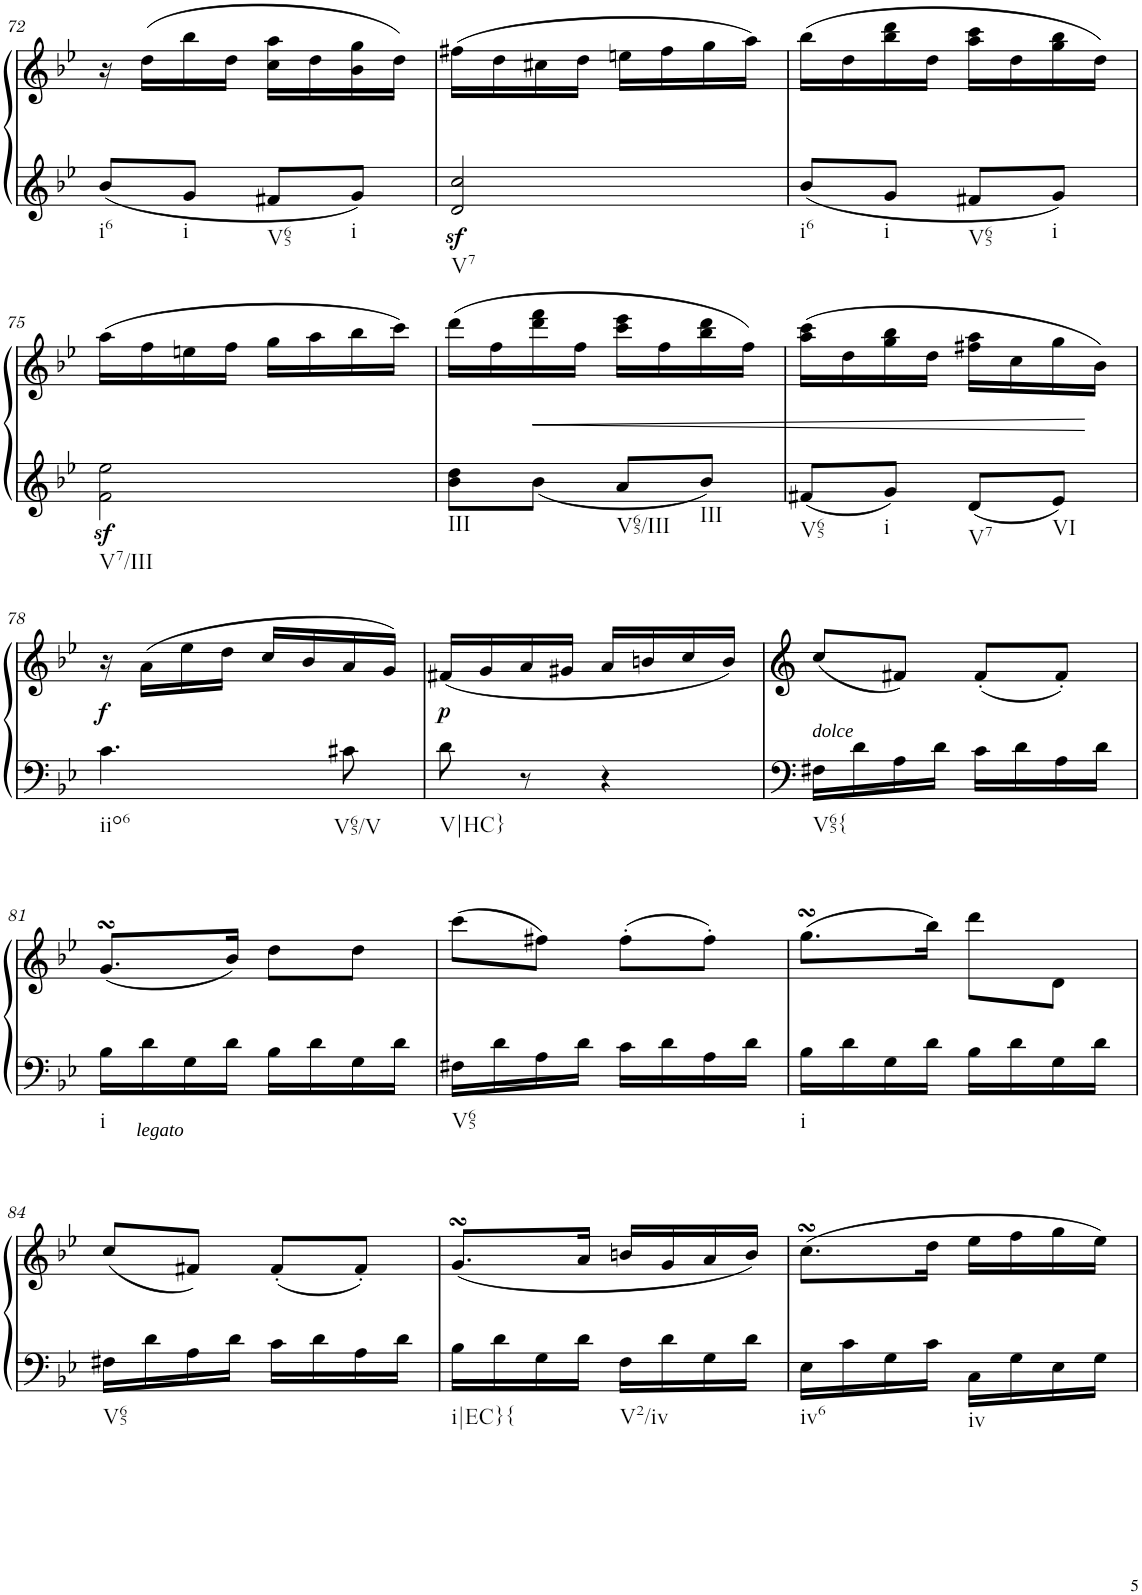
**kern	**kern	**dynam
*part1	*part1	*part1
*staff2	*staff1	*staff1/2
*I"Klavier linke Hand	*	*
!!LO:PB:g=z
*clefG2	*clefG2	*
*k[b-e-]	*k[b-e-]	*
*M2/4	*M2/4	*
=72	=72	=72
!LO:TX:b:t=i6	!	!
8b-/L	16r	.
.	(16dd\LL	.
!LO:TX:b:t=i	!	!
8g/J	16bb-\	.
.	16dd\JJ	.
!LO:TX:b:t=V65	!	!
8f#X/L	16cc\ 16aa\LL	.
.	16dd\	.
!LO:TX:b:t=i	!	!
8g/J	16b-\ 16gg\	.
.	16dd\JJ)	.
=73	=73	=73
!LO:TX:b:t=V7	!	!
2d/z< 2cc/z<	(16ff#X\LL	.
.	16dd\	.
.	16cc#X\	.
.	16dd\JJ	.
.	16een\LL	.
.	16ff#\	.
.	16gg\	.
.	16aa\JJ)	.
=74	=74	=74
!LO:TX:b:t=i6	!	!
8b-/L	(16bb-\LL	.
.	16dd\	.
!LO:TX:b:t=i	!	!
8g/J	16bb-\ 16ddd\	.
.	16dd\JJ	.
!LO:TX:b:t=V65	!	!
8f#X/L	16aa\ 16ccc\LL	.
.	16dd\	.
!LO:TX:b:t=i	!	!
8g/J	16gg\ 16bb-\	.
.	16dd\JJ)	.
!!LO:LB:g=z
=75	=75	=75
!LO:TX:b:t=V7/III	!	!
2f\z< 2ee-\z<	(16aa\LL	.
.	16ff\	.
.	16een\	.
.	16ff\JJ	.
.	16gg\LL	.
.	16aa\	.
.	16bb-\	.
.	16ccc\JJ)	.
=76	=76	=76
!LO:TX:b:t=III	!	!
8b-\ 8dd\L	(16ddd\LL	.
.	16ff\	.
!	!	!LO:HP:b
8b-\J	16ddd\ 16fff\	<
.	16ff\JJ	.
!LO:TX:b:t=V65/III	!	!
8a/L	16ccc\ 16eee-\LL	.
.	16ff\	.
!LO:TX:b:t=III	!	!
8b-/J	16bb-\ 16ddd\	.
.	16ff\JJ)	.
=77	=77	=77
!LO:TX:b:t=V65	!	!
8f#X/L	(16aa\ 16ccc\LL	.
.	16dd\	.
!LO:TX:b:t=i	!	!
8g/J	16gg\ 16bb-\	.
.	16dd\JJ	.
!LO:TX:b:t=V7	!	!
8d/L	16ff#X\ 16aa\LL	.
.	16cc\	.
!LO:TX:b:t=VI	!	!
8e-/J	16gg\	.
.	16b-\JJ)	[
!!LO:LB:g=z
=78	=78	=78
!LO:TX:b:t=iio6	!	!
!	!	!LO:DY:b
4.c\	16r	f
.	(16a\LL	.
.	16ee-\	.
.	16dd\JJ	.
.	16cc/LL	.
.	16b-/	.
!LO:TX:b:t=V65/V	!	!
8c#X\	16a/	.
.	16g/JJ)	.
=79	=79	=79
!LO:TX:b:t=V|HC}	!	!
!	!	!LO:DY:b
8d\	(<16f#X/LL	p
.	16g/	.
8r	16a/	.
.	16g#X/JJ	.
4r	16a/LL	.
.	16bn/	.
.	16cc/	.
.	16b/JJ)	.
=80	=80	=80
!	!LO:TX:b:i:t=dolce	!
!LO:TX:b:t=V65{	!	!
16F#X\LL	(8cc/L	.
16d\	.	.
16A\	8f#X/J)	.
16d\JJ	.	.
16c\LL	(8f#'/L	.
16d\	.	.
16A\	8f#'/J)	.
16d\JJ	.	.
!!LO:LB:g=z
=81	=81	=81
!LO:TX:b:t=i	!	!
16B-\LL	(8.gsSSS/L	.
!LO:TX:b:i:t=legato	!	!
16d\	.	.
16G\	.	.
16d\JJ	16b-/Jk)	.
16B-\LL	8dd\L	.
16d\	.	.
16G\	8dd\J	.
16d\JJ	.	.
=82	=82	=82
!LO:TX:b:t=V65	!	!
16F#X\LL	(8ccc\L	.
16d\	.	.
16A\	8ff#X\J)	.
16d\JJ	.	.
16c\LL	(8ff#'\L	.
16d\	.	.
16A\	8ff#'\J)	.
16d\JJ	.	.
=83	=83	=83
!LO:TX:b:t=i	!	!
16B-\LL	(8.ggsSSS\L	.
16d\	.	.
16G\	.	.
16d\JJ	16bb-\Jk)	.
16B-\LL	8ddd\L	.
16d\	.	.
16G\	8d\J	.
16d\JJ	.	.
!!LO:LB:g=z
=84	=84	=84
!LO:TX:b:t=V65	!	!
16F#X\LL	(8cc/L	.
16d\	.	.
16A\	8f#X/J)	.
16d\JJ	.	.
16c\LL	(8f#'/L	.
16d\	.	.
16A\	8f#'/J)	.
16d\JJ	.	.
=85	=85	=85
!LO:TX:b:t=i|EC}{	!	!
16B-\LL	(8.gsSSS/L	.
16d\	.	.
16G\	.	.
16d\JJ	16a/Jk	.
!LO:TX:b:t=V2/iv	!	!
16F\LL	16bn/LL	.
16d\	16g/	.
16G\	16a/	.
16d\JJ	16b/JJ)	.
=86	=86	=86
!LO:TX:b:t=iv6	!	!
16E-\LL	(8.ccsSSS\L	.
16c\	.	.
16G\	.	.
16c\JJ	16dd\Jk	.
!LO:TX:b:t=iv	!	!
16C\LL	16ee-\LL	.
16G\	16ff\	.
16E-\	16gg\	.
16G\JJ	16ee-\JJ)	.
=	=	=
*-	*-	*-
